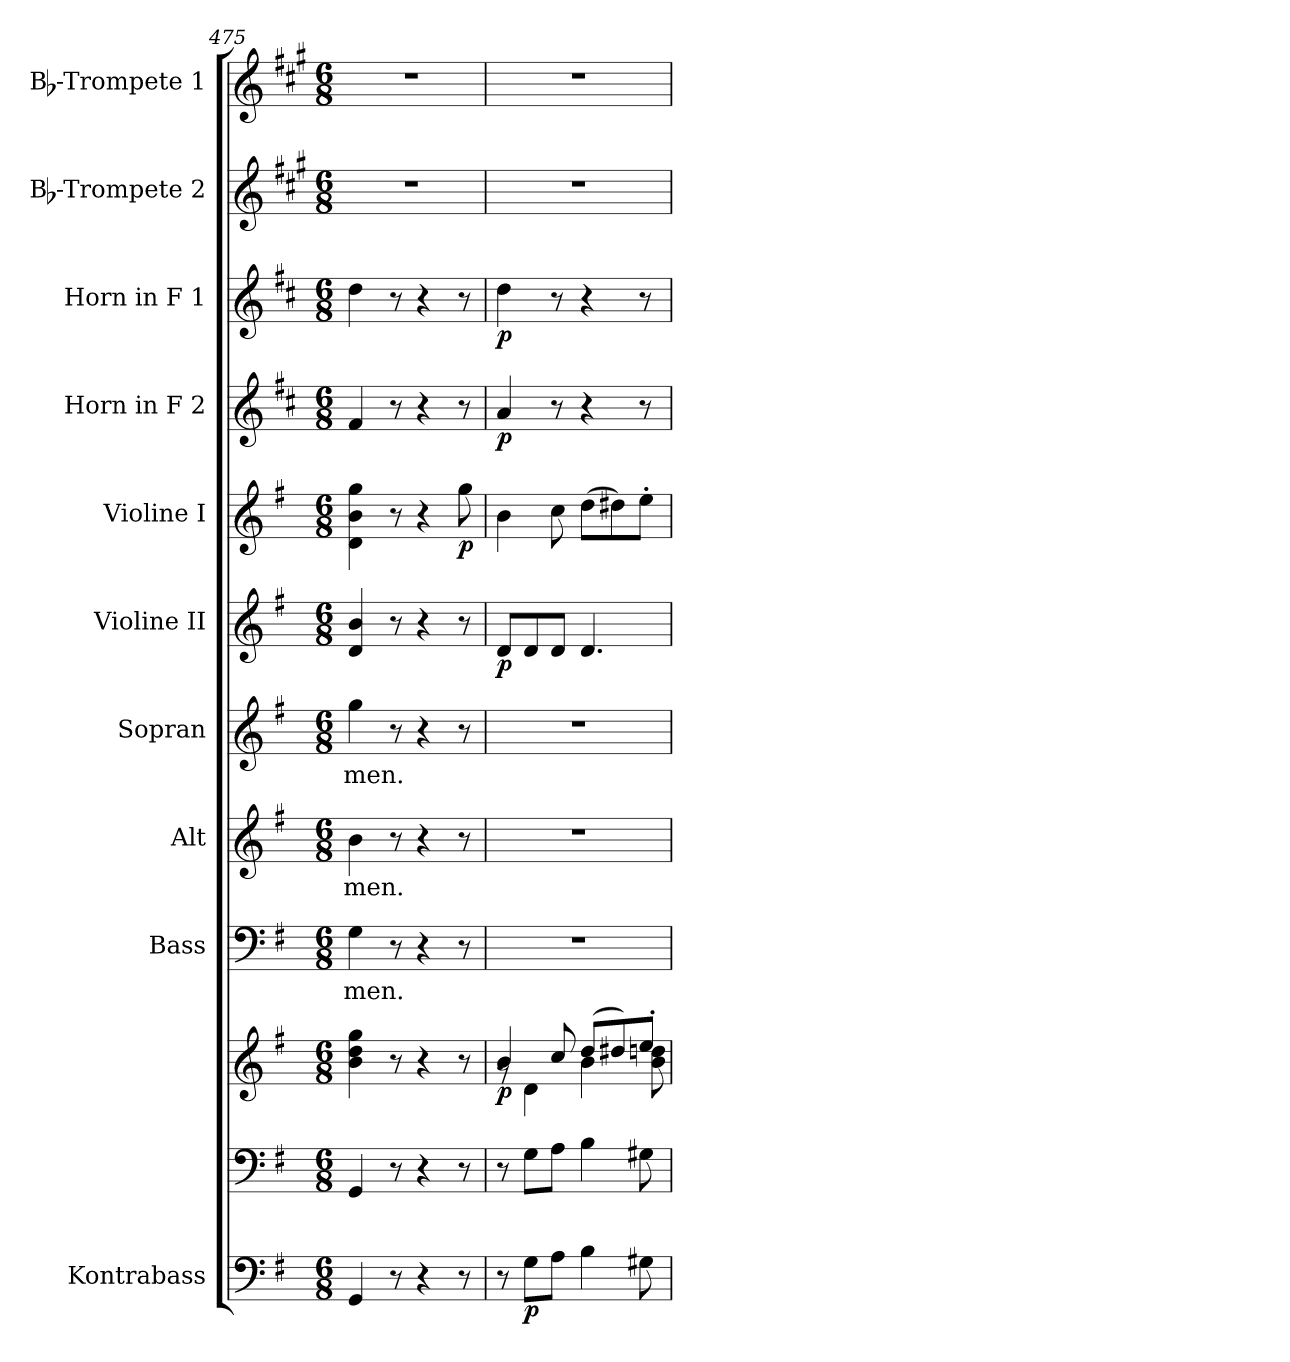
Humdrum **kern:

**kern	**dynam	**kern	**kern	**dynam	**kern	**text	**kern	**text	**kern	**text	**kern	**dynam	**kern	**dynam	**kern	**dynam	**kern	**dynam	**kern	**kern
*part11	*part11	*part10	*part10	*part10	*part9	*part9	*part8	*part8	*part7	*part7	*part6	*part6	*part5	*part5	*part4	*part4	*part3	*part3	*part2	*part1
*staff12	*staff12	*staff11	*staff10	*staff10/11	*staff9	*staff9	*staff8	*staff8	*staff7	*staff7	*staff6	*staff6	*staff5	*staff5	*staff4	*staff4	*staff3	*staff3	*staff2	*staff1
*I"Kontrabass	*	*	*	*	*I"Bass	*	*I"Alt	*	*I"Sopran	*	*I"Violine II	*	*I"Violine I	*	*I"Horn in F 2	*	*I"Horn in F 1	*	*I"Bb-Trompete 2	*I"Bb-Trompete 1
*I'Kb.	*	*	*	*	*I'B.	*	*I'A.	*	*I'S.	*	*I'Vl. II	*	*I'Vl. I	*	*	*	*	*	*I'Bb Trp. 2	*I'Bb Trp. 1
*clefF4	*	*clefF4	*clefG2	*	*clefF4	*	*clefG2	*	*clefG2	*	*clefG2	*	*clefG2	*	*clefG2	*	*clefG2	*	*clefG2	*clefG2
*ITrd7c12	*	*	*	*	*	*	*	*	*	*	*	*	*	*	*ITrd4c7	*	*ITrd4c7	*	*ITrd1c2	*ITrd1c2
*k[f#]	*	*k[f#]	*k[f#]	*	*k[f#]	*	*k[f#]	*	*k[f#]	*	*k[f#]	*	*k[f#]	*	*k[f#]	*	*k[f#]	*	*k[f#]	*k[f#]
*G:	*	*G:	*G:	*	*G:	*	*G:	*	*G:	*	*G:	*	*G:	*	*G:	*	*G:	*	*G:	*G:
*M6/8	*	*M6/8	*M6/8	*	*M6/8	*	*M6/8	*	*M6/8	*	*M6/8	*	*M6/8	*	*M6/8	*	*M6/8	*	*M6/8	*M6/8
=475	=475	=475	=475	=475	=475	=475	=475	=475	=475	=475	=475	=475	=475	=475	=475	=475	=475	=475	=475	=475
!	!	!	!	!	!	!LO:LY:b	!	!LO:LY:b	!	!LO:LY:b	!	!	!	!	!	!	!	!	!	!
4GGG/	.	4GG/	4b\ 4dd\ 4gg\	.	4G\	-men.	4b\	-men.	4gg\	-men.	4d/ 4b/	.	4d\ 4b\ 4gg\	.	4B/	.	4g\	.	2.r	2.r
8r	.	8r	8r	.	8r	.	8r	.	8r	.	8r	.	8r	.	8r	.	8r	.	.	.
4r	.	4r	4r	.	4r	.	4r	.	4r	.	4r	.	4r	.	4r	.	4r	.	.	.
!	!	!	!	!	!	!	!	!	!	!	!	!	!	!LO:DY:b	!	!	!	!	!	!
8r	.	8r	8r	.	8r	.	8r	.	8r	.	8r	.	8gg\	p	8r	.	8r	.	.	.
=476	=476	=476	=476	=476	=476	=476	=476	=476	=476	=476	=476	=476	=476	=476	=476	=476	=476	=476	=476	=476
*	*	*	*^	*	*	*	*	*	*	*	*	*	*	*	*	*	*	*	*	*
!	!	!	!	!	!LO:DY:b	!	!	!	!	!	!	!	!LO:DY:b	!	!	!	!LO:DY:b	!	!LO:DY:b	!	!
8r	.	8r	4b/	8rf	p	2.r	.	2.r	.	2.r	.	8d/L	p	4b\	.	4d/	p	4g\	p	2.r	2.r
!	!LO:DY:b	!	!	!	!	!	!	!	!	!	!	!	!	!	!	!	!	!	!	!	!
8GG\L	p	8G\L	.	4d\	.	.	.	.	.	.	.	8d/	.	.	.	.	.	.	.	.	.
8AA\J	.	8A\J	8cc/	.	.	.	.	.	.	.	.	8d/J	.	8cc\	.	8r	.	8r	.	.	.
4BB\	.	4B\	(>8dd/L	4b\	.	.	.	.	.	.	.	4.d/	.	(>8dd\L	.	4r	.	4r	.	.	.
.	.	.	8dd#X/)	.	.	.	.	.	.	.	.	.	.	8dd#X\)	.	.	.	.	.	.	.
8GG#X\	.	8G#X\	8ee'</J	8b\ 8dd\	.	.	.	.	.	.	.	.	.	8ee'>\J	.	8r	.	8r	.	.	.
*	*	*	*v	*v	*	*	*	*	*	*	*	*	*	*	*	*	*	*	*	*	*
=	=	=	=	=	=	=	=	=	=	=	=	=	=	=	=	=	=	=	=	=
*-	*-	*-	*-	*-	*-	*-	*-	*-	*-	*-	*-	*-	*-	*-	*-	*-	*-	*-	*-	*-
